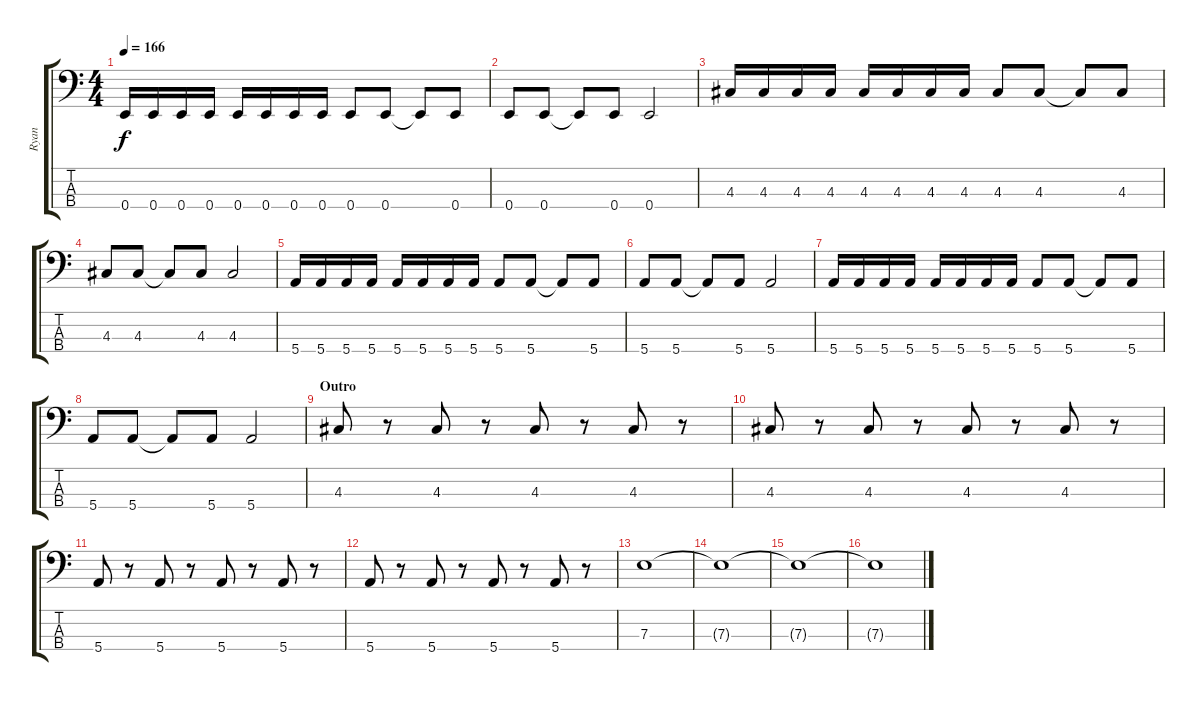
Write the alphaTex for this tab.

\track ("Ryan" "Ryan") {instrument electricbassfinger}
\staff {score tabs}
\tuning (G2 D2 A1 E1) {hide}
\ts (4 4)
\tempo 166
\clef f4
\ks c
0.4.16{dy f} 0.4.16 0.4.16 0.4.16 0.4.16 0.4.16 0.4.16 0.4.16 0.4.8 0.4.8 0.4{t}.8 0.4.8 |
0.4.8 0.4.8 0.4{t}.8 0.4.8 0.4.2 |
4.3.16 4.3.16 4.3.16 4.3.16 4.3.16 4.3.16 4.3.16 4.3.16 4.3.8 4.3.8 4.3{t}.8 4.3.8 |
4.3.8 4.3.8 4.3{t}.8 4.3.8 4.3.2 |
5.4.16 5.4.16 5.4.16 5.4.16 5.4.16 5.4.16 5.4.16 5.4.16 5.4.8 5.4.8 5.4{t}.8 5.4.8 |
5.4.8 5.4.8 5.4{t}.8 5.4.8 5.4.2 |
5.4.16 5.4.16 5.4.16 5.4.16 5.4.16 5.4.16 5.4.16 5.4.16 5.4.8 5.4.8 5.4{t}.8 5.4.8 |
5.4.8 5.4.8 5.4{t}.8 5.4.8 5.4.2 |
\section ("" "Outro")
4.3.8 r.8 4.3.8 r.8 4.3.8 r.8 4.3.8 r.8 |
4.3.8 r.8 4.3.8 r.8 4.3.8 r.8 4.3.8 r.8 |
5.4.8 r.8 5.4.8 r.8 5.4.8 r.8 5.4.8 r.8 |
5.4.8 r.8 5.4.8 r.8 5.4.8 r.8 5.4.8 r.8 |
7.3.1 |
7.3{t}.1 |
7.3{t}.1 |
7.3{t}.1
